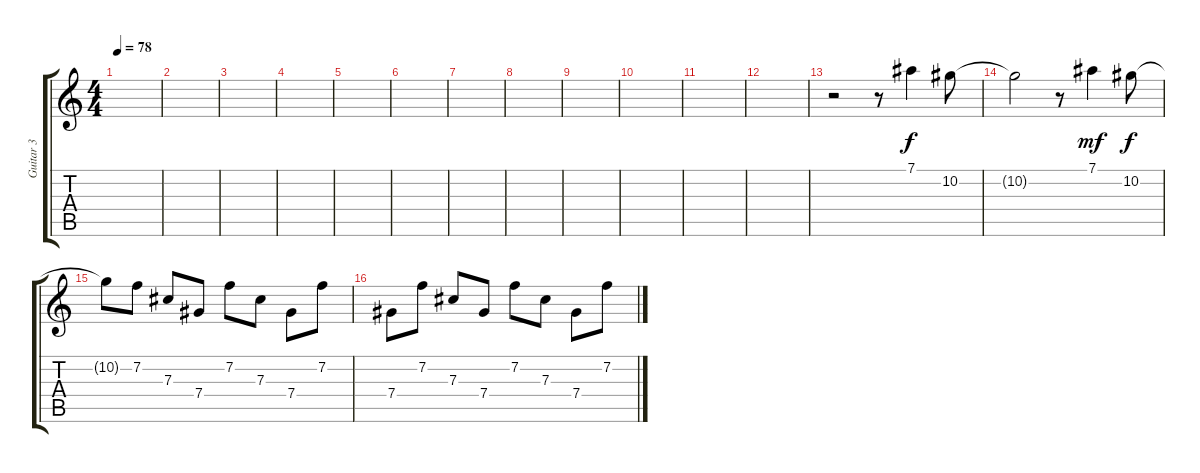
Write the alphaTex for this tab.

\track ("Guitar 3" "Guitar 3") {instrument overdrivenguitar}
\staff {score tabs}
\tuning (Eb4 Bb3 Gb3 Db3 Ab2 Db2) {hide}
\ts (4 4)
\tempo 78
\clef g2
\ks c
|
|
|
|
|
|
|
|
|
|
|
|
r.2 r.8 7.1.4 10.2.8{dy f} |
10.2{t}.2 r.8 7.1.4{dy mf} 10.2.8{dy f} |
10.2{t}.8 7.2.8 7.3.8 7.4.8 7.2.8 7.3.8 7.4.8 7.2.8 |
7.4.8 7.2.8 7.3.8 7.4.8 7.2.8 7.3.8 7.4.8 7.2.8
